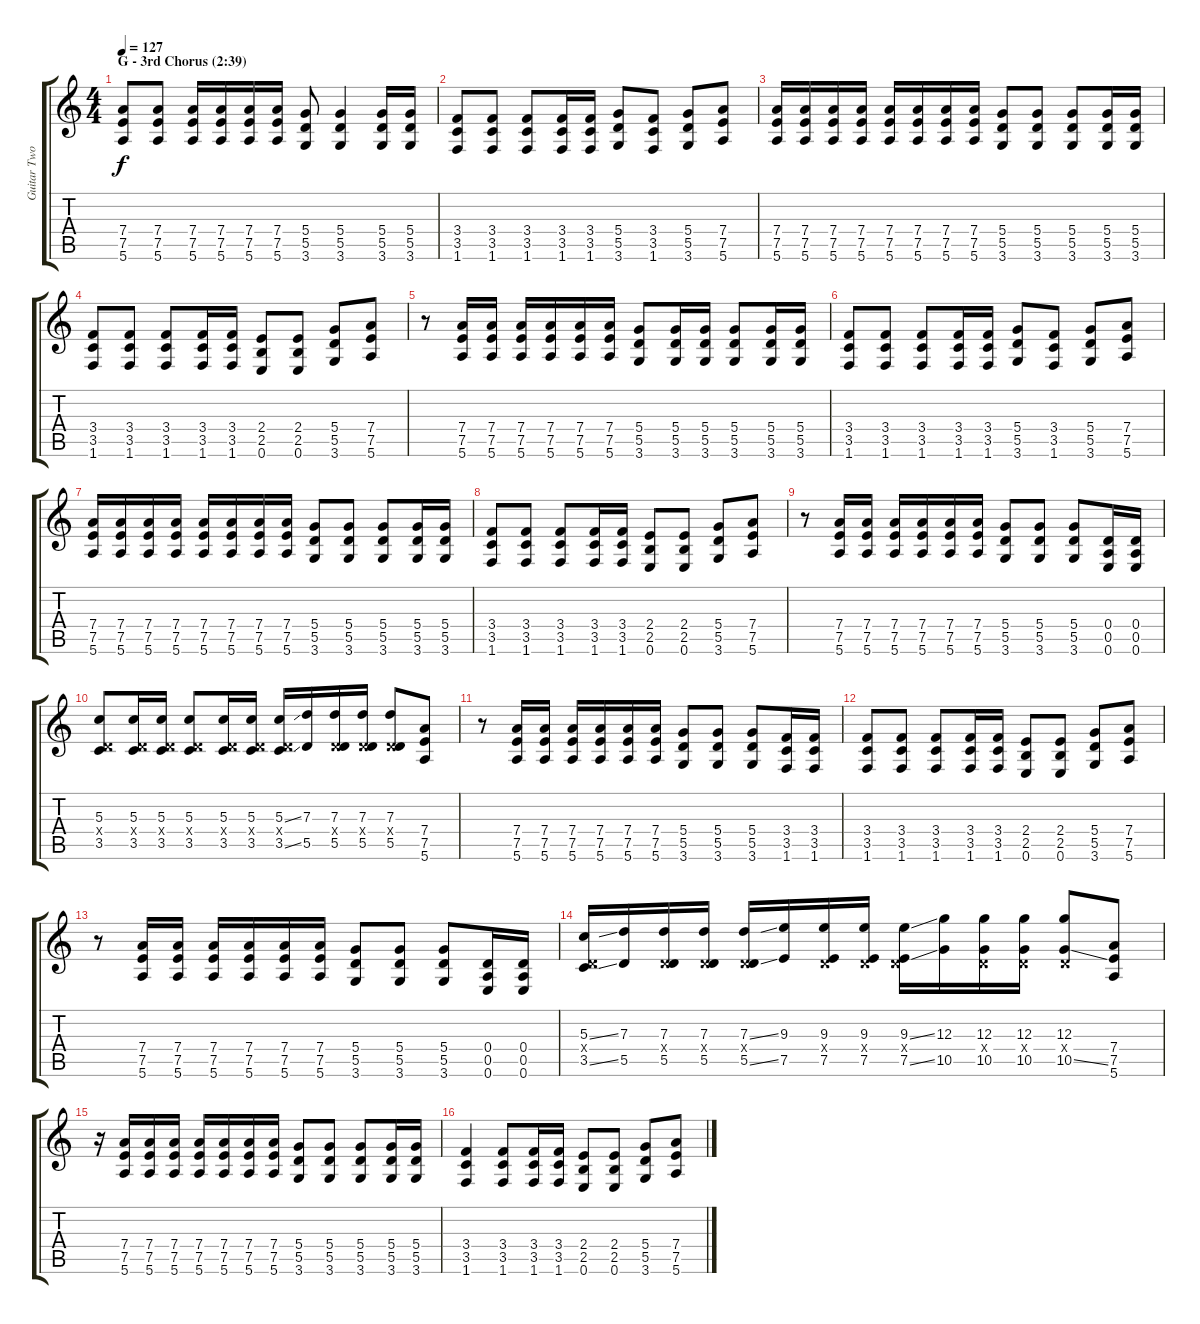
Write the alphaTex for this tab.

\track ("Guitar Two" "Guitar Two") {instrument distortionguitar}
\staff {score tabs}
\tuning (E4 B3 G3 D3 A2 E2) {hide}
\ts (4 4)
\section ("" "G - 3rd Chorus (2:39)")
\tempo 127
\clef g2
\ks c
(7.4{t} 7.5{t} 5.6{t}).8{dy f} (7.4 7.5 5.6).8 (7.4 7.5 5.6).16 (7.4 7.5 5.6).16 (7.4 7.5 5.6).16 (7.4 7.5 5.6).16 (5.4 5.5 3.6).8 (5.4 5.5 3.6).4 (5.4 5.5 3.6).16 (5.4 5.5 3.6).16 |
(3.4 3.5 1.6).8 (3.4 3.5 1.6).8 (3.4 3.5 1.6).8 (3.4 3.5 1.6).16 (3.4 3.5 1.6).16 (5.4 5.5 3.6).8 (3.4 3.5 1.6).8 (5.4 5.5 3.6).8 (7.4 7.5 5.6).8 |
(7.4 7.5 5.6).16 (7.4 7.5 5.6).16 (7.4 7.5 5.6).16 (7.4 7.5 5.6).16 (7.4 7.5 5.6).16 (7.4 7.5 5.6).16 (7.4 7.5 5.6).16 (7.4 7.5 5.6).16 (5.4 5.5 3.6).8 (5.4 5.5 3.6).8 (5.4 5.5 3.6).8 (5.4 5.5 3.6).16 (5.4 5.5 3.6).16 |
(3.4 3.5 1.6).8 (3.4 3.5 1.6).8 (3.4 3.5 1.6).8 (3.4 3.5 1.6).16 (3.4 3.5 1.6).16 (2.4 2.5 0.6).8 (2.4 2.5 0.6).8 (5.4 5.5 3.6).8 (7.4 7.5 5.6).8 |
r.8 (7.4 7.5 5.6).16 (7.4 7.5 5.6).16 (7.4 7.5 5.6).16 (7.4 7.5 5.6).16 (7.4 7.5 5.6).16 (7.4 7.5 5.6).16 (5.4 5.5 3.6).8 (5.4 5.5 3.6).16 (5.4 5.5 3.6).16 (5.4 5.5 3.6).8 (5.4 5.5 3.6).16 (5.4 5.5 3.6).16 |
(3.4 3.5 1.6).8 (3.4 3.5 1.6).8 (3.4 3.5 1.6).8 (3.4 3.5 1.6).16 (3.4 3.5 1.6).16 (5.4 5.5 3.6).8 (3.4 3.5 1.6).8 (5.4 5.5 3.6).8 (7.4 7.5 5.6).8 |
(7.4 7.5 5.6).16 (7.4 7.5 5.6).16 (7.4 7.5 5.6).16 (7.4 7.5 5.6).16 (7.4 7.5 5.6).16 (7.4 7.5 5.6).16 (7.4 7.5 5.6).16 (7.4 7.5 5.6).16 (5.4 5.5 3.6).8 (5.4 5.5 3.6).8 (5.4 5.5 3.6).8 (5.4 5.5 3.6).16 (5.4 5.5 3.6).16 |
(3.4 3.5 1.6).8 (3.4 3.5 1.6).8 (3.4 3.5 1.6).8 (3.4 3.5 1.6).16 (3.4 3.5 1.6).16 (2.4 2.5 0.6).8 (2.4 2.5 0.6).8 (5.4 5.5 3.6).8 (7.4 7.5 5.6).8 |
r.8 (7.4 7.5 5.6).16 (7.4 7.5 5.6).16 (7.4 7.5 5.6).16 (7.4 7.5 5.6).16 (7.4 7.5 5.6).16 (7.4 7.5 5.6).16 (5.4 5.5 3.6).8 (5.4 5.5 3.6).8 (5.4 5.5 3.6).8 (0.4 0.5 0.6).16 (0.4 0.5 0.6).16 |
(5.3 0.4{x} 3.5).8 (5.3 0.4{x} 3.5).16 (5.3 0.4{x} 3.5).16 (5.3 0.4{x} 3.5).8 (5.3 0.4{x} 3.5).16 (5.3 0.4{x} 3.5).16 (5.3{ss} 0.4{x} 3.5{ss}).16 (7.3 5.5).16 (7.3 0.4{x} 5.5).16 (7.3 0.4{x} 5.5).16 (7.3 0.4{x} 5.5).8 (7.4 7.5 5.6).8 |
r.8 (7.4 7.5 5.6).16 (7.4 7.5 5.6).16 (7.4 7.5 5.6).16 (7.4 7.5 5.6).16 (7.4 7.5 5.6).16 (7.4 7.5 5.6).16 (5.4 5.5 3.6).8 (5.4 5.5 3.6).8 (5.4 5.5 3.6).8 (3.4 3.5 1.6).16 (3.4 3.5 1.6).16 |
(3.4 3.5 1.6).8 (3.4 3.5 1.6).8 (3.4 3.5 1.6).8 (3.4 3.5 1.6).16 (3.4 3.5 1.6).16 (2.4 2.5 0.6).8 (2.4 2.5 0.6).8 (5.4 5.5 3.6).8 (7.4 7.5 5.6).8 |
r.8 (7.4 7.5 5.6).16 (7.4 7.5 5.6).16 (7.4 7.5 5.6).16 (7.4 7.5 5.6).16 (7.4 7.5 5.6).16 (7.4 7.5 5.6).16 (5.4 5.5 3.6).8 (5.4 5.5 3.6).8 (5.4 5.5 3.6).8 (0.4 0.5 0.6).16 (0.4 0.5 0.6).16 |
(5.3{ss} 0.4{x} 3.5{ss}).16 (7.3 5.5).16 (7.3 0.4{x} 5.5).16 (7.3 0.4{x} 5.5).16 (7.3{ss} 0.4{x} 5.5{ss}).16 (9.3 7.5).16 (9.3 0.4{x} 7.5).16 (9.3 0.4{x} 7.5).16 (9.3{ss} 0.4{x} 7.5{ss}).16 (12.3 10.5).16 (12.3 0.4{x} 10.5).16 (12.3 0.4{x} 10.5).16 (12.3 0.4{x} 10.5{ss}).8 (7.4 7.5 5.6).8 |
r.16 (7.4 7.5 5.6).16 (7.4 7.5 5.6).16 (7.4 7.5 5.6).16 (7.4 7.5 5.6).16 (7.4 7.5 5.6).16 (7.4 7.5 5.6).16 (7.4 7.5 5.6).16 (5.4 5.5 3.6).8 (5.4 5.5 3.6).8 (5.4 5.5 3.6).8 (5.4 5.5 3.6).16 (5.4 5.5 3.6).16 |
(3.4 3.5 1.6).4 (3.4 3.5 1.6).8 (3.4 3.5 1.6).16 (3.4 3.5 1.6).16 (2.4 2.5 0.6).8 (2.4 2.5 0.6).8 (5.4 5.5 3.6).8 (7.4 7.5 5.6).8
